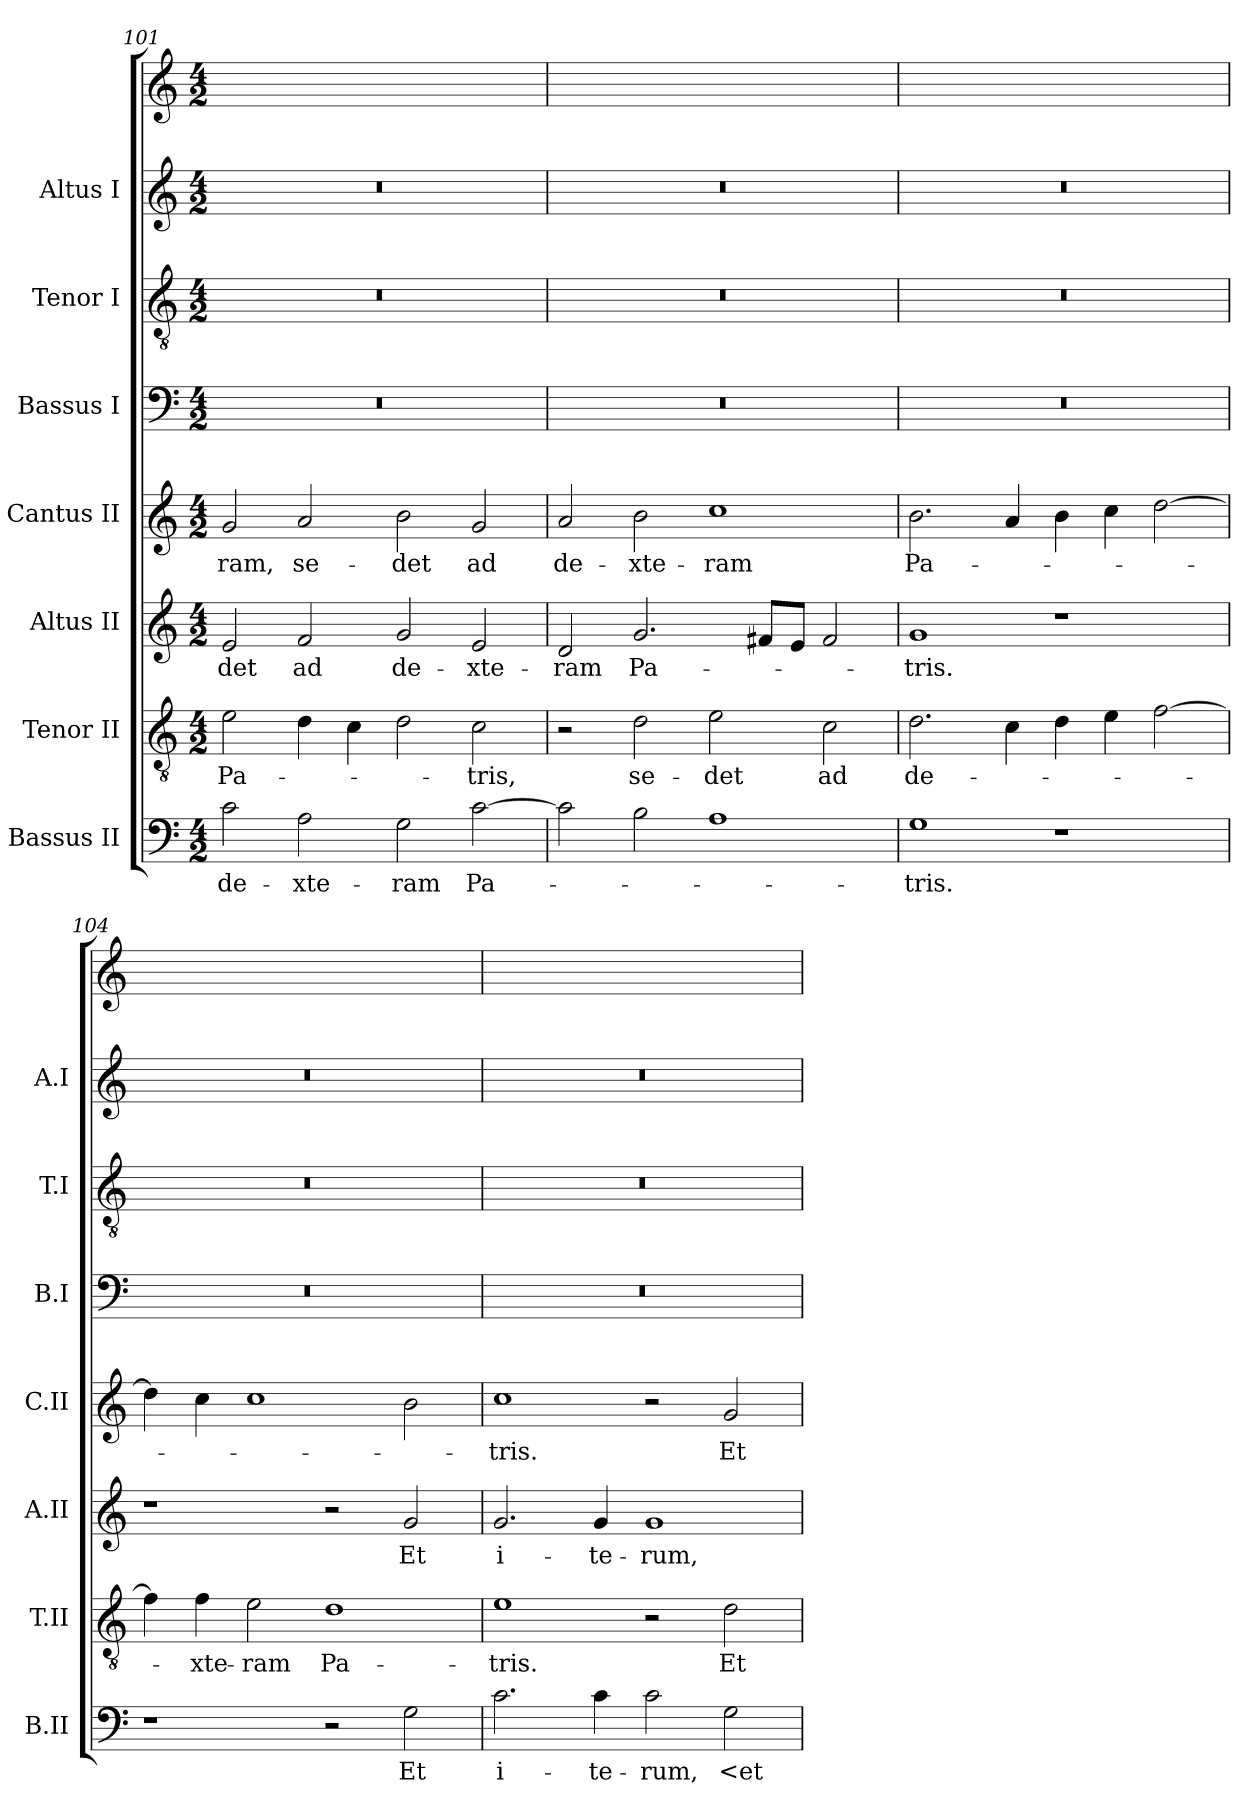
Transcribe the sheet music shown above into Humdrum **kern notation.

**kern	**text	**kern	**text	**kern	**text	**kern	**text	**kern	**kern	**kern	**kern
*part8	*part8	*part7	*part7	*part6	*part6	*part5	*part5	*part4	*part3	*part2	*part1
*staff8	*staff8	*staff7	*staff7	*staff6	*staff6	*staff5	*staff5	*staff4	*staff3	*staff2	*staff1
*I"Bassus II	*	*I"Tenor II	*	*I"Altus II	*	*I"Cantus II	*	*I"Bassus I	*I"Tenor I	*I"Altus I	*
*I'B.II	*	*I'T.II	*	*I'A.II	*	*I'C.II	*	*I'B.I	*I'T.I	*I'A.I	*
*clefF4	*	*clefGv2	*	*clefG2	*	*clefG2	*	*clefF4	*clefGv2	*clefG2	*clefG2
*	*	*ITrd7c12	*	*	*	*	*	*	*ITrd7c12	*	*
*k[]	*	*k[]	*	*k[]	*	*k[]	*	*k[]	*k[]	*k[]	*k[]
*C:	*	*C:	*	*C:	*	*C:	*	*C:	*C:	*C:	*C:
*M4/2	*	*M4/2	*	*M4/2	*	*M4/2	*	*M4/2	*M4/2	*M4/2	*M4/2
=101	=101	=101	=101	=101	=101	=101	=101	=101	=101	=101	=101
2c\	de-	2E\	Pa-	2e/	-det	2g/	-ram,	0r	0r	0r	0ryy
2A\	-xte-	4D\	.	2f/	ad	2a/	se-	.	.	.	.
.	.	4C\	.	.	.	.	.	.	.	.	.
2G\	-ram	2D\	.	2g/	de-	2b\	-det	.	.	.	.
[2c\	Pa-	2C\	-tris,	2e/	-xte-	2g/	ad	.	.	.	.
=102	=102	=102	=102	=102	=102	=102	=102	=102	=102	=102	=102
2c\]	.	2r	.	2d/	-ram	2a/	de-	0r	0r	0r	0ryy
2B\	.	2D\	se-	2.g/	Pa-	2b\	-xte-	.	.	.	.
1A\	.	2E\	-det	.	.	1cc\	-ram	.	.	.	.
.	.	.	.	8f#/L	.	.	.	.	.	.	.
.	.	.	.	8e/J	.	.	.	.	.	.	.
.	.	2C\	ad	2f#/	.	.	.	.	.	.	.
=103	=103	=103	=103	=103	=103	=103	=103	=103	=103	=103	=103
1G\	-tris.	2.D\	de-	1g/	-tris.	2.b\	Pa-	0r	0r	0r	0ryy
.	.	4C\	.	.	.	4a/	.	.	.	.	.
1r	.	4D\	.	1r	.	4b\	.	.	.	.	.
.	.	4E\	.	.	.	4cc\	.	.	.	.	.
.	.	[2F\	.	.	.	[2dd\	.	.	.	.	.
=104	=104	=104	=104	=104	=104	=104	=104	=104	=104	=104	=104
1r	.	4F\]	.	1r	.	4dd\]	.	0r	0r	0r	0ryy
.	.	4F\	-xte-	.	.	4cc\	.	.	.	.	.
.	.	2E\	-ram	.	.	1cc\	.	.	.	.	.
2r	.	1D\	Pa-	2r	.	.	.	.	.	.	.
2G\	Et	.	.	2g/	Et	2b\	.	.	.	.	.
=105	=105	=105	=105	=105	=105	=105	=105	=105	=105	=105	=105
2.c\	i-	1E\	-tris.	2.g/	i-	1cc\	-tris.	0r	0r	0r	0ryy
4c\	-te-	.	.	4g/	-te-	.	.	.	.	.	.
2c\	-rum,	2r	.	1g/	-rum,	2r	.	.	.	.	.
2G\	<et	2D\	Et	.	.	2g/	Et	.	.	.	.
=	=	=	=	=	=	=	=	=	=	=	=
*-	*-	*-	*-	*-	*-	*-	*-	*-	*-	*-	*-
